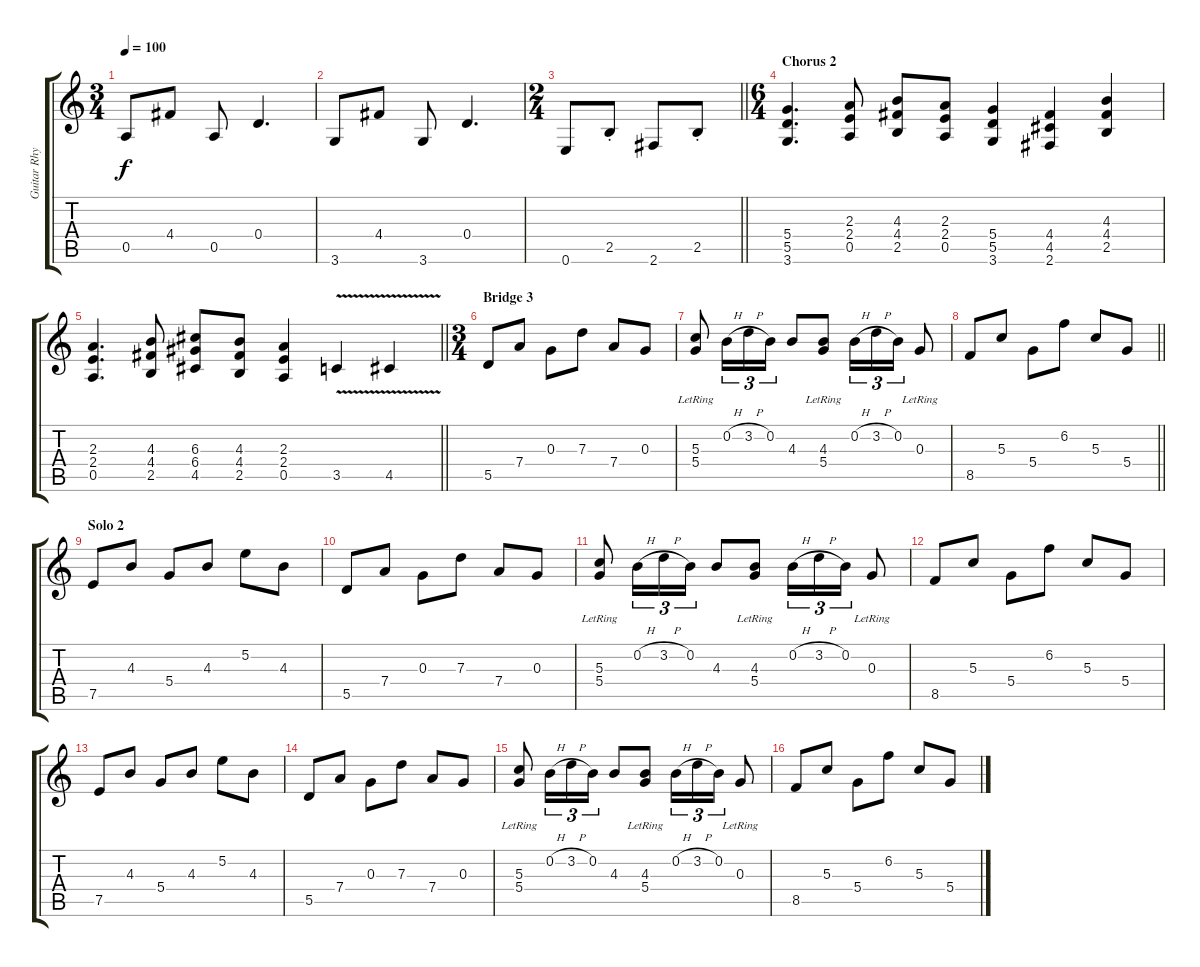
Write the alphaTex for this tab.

\track ("Guitar Rhythm" "Guitar Rhy") {instrument electricguitarclean}
\staff {score tabs}
\tuning (E4 B3 G3 D3 A2 E2) {hide}
\ts (3 4)
\tempo 100
\clef g2
\ks c
0.5.8{dy f} 4.4.8 0.5.8 0.4.4{d} |
3.6.8 4.4.8 3.6.8 0.4.4{d} |
\ts (2 4)
\barLineRight lightlight
0.6.8 2.5{st}.8 2.6.8 2.5{st}.8 |
\ts (6 4)
\section ("" "Chorus 2")
(5.4 5.5 3.6).4{d volume 14 instrument distortionguitar} (2.3 2.4 0.5).8 (4.3 4.4 2.5).8 (2.3 2.4 0.5).8 (5.4 5.5 3.6).4 (4.4 4.5 2.6).4 (4.3 4.4 2.5).4 |
\barLineRight lightlight
(2.3 2.4 0.5).4{d} (4.3 4.4 2.5).8 (6.3 6.4 4.5).8 (4.3 4.4 2.5).8 (2.3 2.4 0.5).4 3.5{v}.4 4.5{v}.4 |
\ts (3 4)
\section ("" "Bridge 3")
5.5.8{volume 13 instrument acousticguitarsteel} 7.4.8 0.3.8 7.3.8 7.4.8 0.3.8 |
(5.3{lr} 5.4{lr}).8 0.2{h}.16{tu (3 2)} 3.2{h}.16{tu (3 2)} 0.2.16{tu (3 2)} 4.3.8 (4.3{lr} 5.4{lr}).8 0.2{h}.16{tu (3 2)} 3.2{h}.16{tu (3 2)} 0.2.16{tu (3 2)} 0.3{lr}.8 |
\barLineRight lightlight
8.5.8 5.3.8 5.4.8 6.2.8 5.3.8 5.4.8 |
\section ("" "Solo 2")
7.5.8 4.3.8 5.4.8 4.3.8 5.2.8 4.3.8 |
5.5.8 7.4.8 0.3.8 7.3.8 7.4.8 0.3.8 |
(5.3{lr} 5.4{lr}).8 0.2{h}.16{tu (3 2)} 3.2{h}.16{tu (3 2)} 0.2.16{tu (3 2)} 4.3.8 (4.3{lr} 5.4{lr}).8 0.2{h}.16{tu (3 2)} 3.2{h}.16{tu (3 2)} 0.2.16{tu (3 2)} 0.3{lr}.8 |
8.5.8 5.3.8 5.4.8 6.2.8 5.3.8 5.4.8 |
7.5.8 4.3.8 5.4.8 4.3.8 5.2.8 4.3.8 |
5.5.8 7.4.8 0.3.8 7.3.8 7.4.8 0.3.8 |
(5.3{lr} 5.4{lr}).8 0.2{h}.16{tu (3 2)} 3.2{h}.16{tu (3 2)} 0.2.16{tu (3 2)} 4.3.8 (4.3{lr} 5.4{lr}).8 0.2{h}.16{tu (3 2)} 3.2{h}.16{tu (3 2)} 0.2.16{tu (3 2)} 0.3{lr}.8 |
8.5.8 5.3.8 5.4.8 6.2.8 5.3.8 5.4.8
